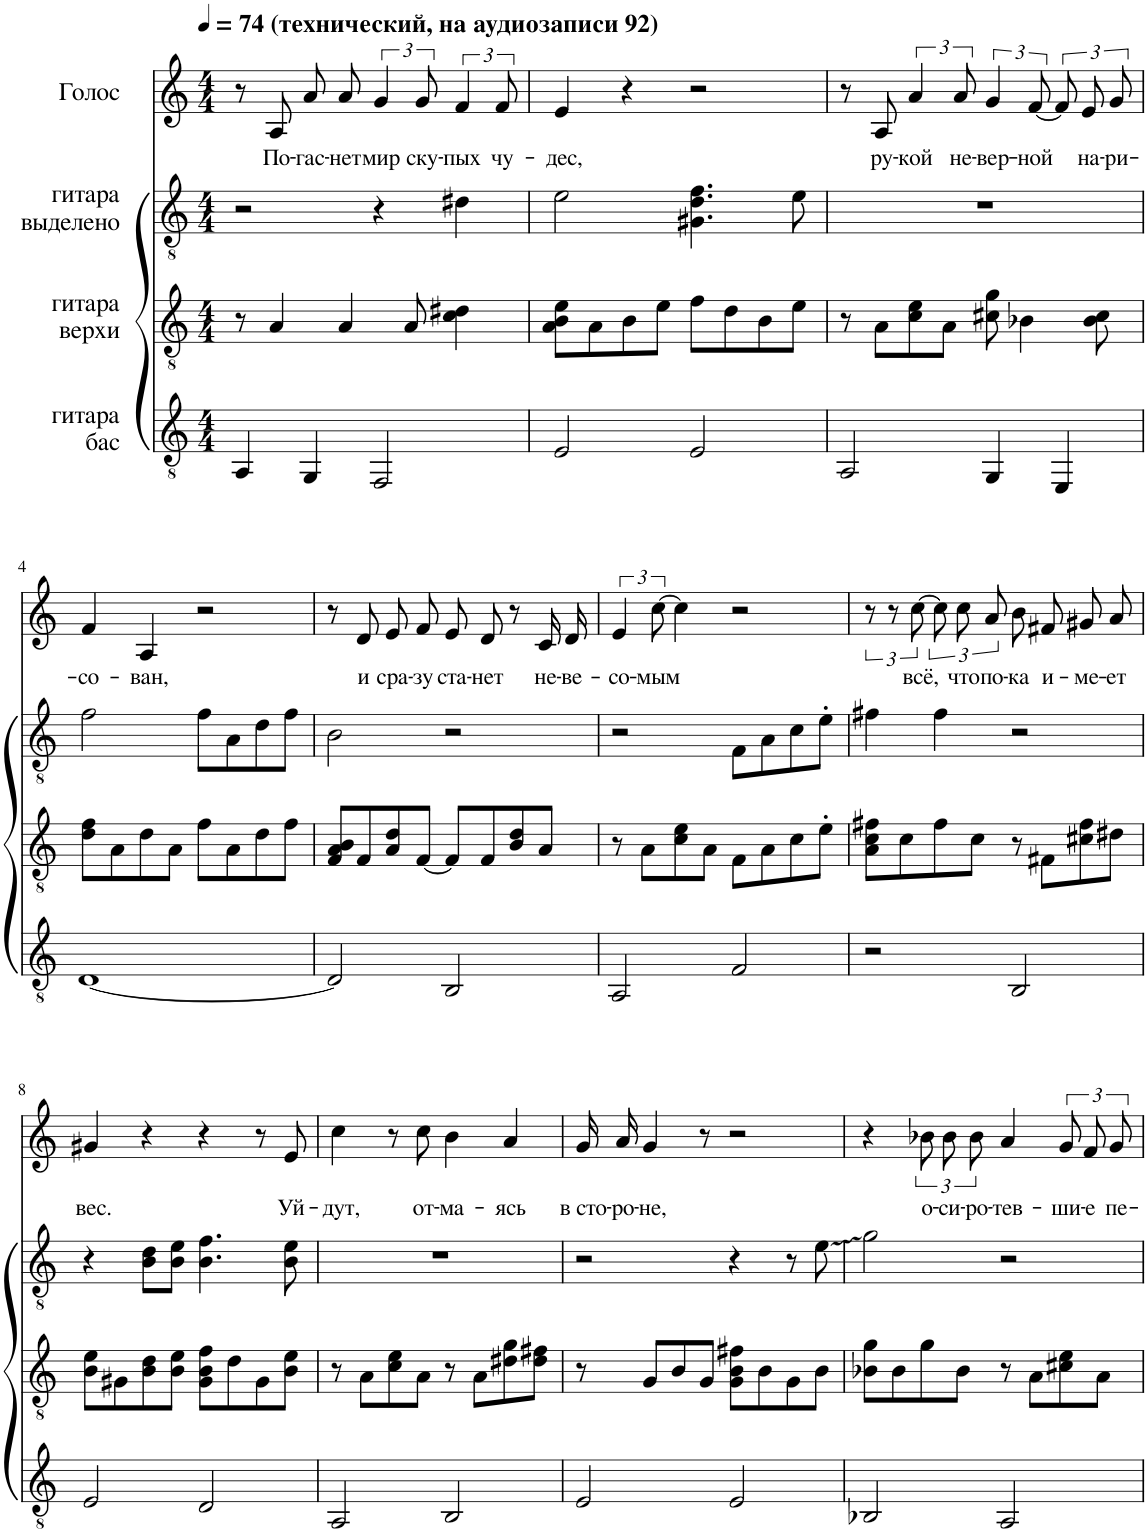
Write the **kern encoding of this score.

**kern	**kern	**kern	**kern	**text
*part4	*part3	*part2	*part1	*part1
*staff4	*staff3	*staff2	*staff1	*staff1
*I"гитара бас	*I"гитара верхи	*I"гитара выделено	*I"Голос	*
*clefGv2	*clefGv2	*clefGv2	*clefG2	*
*k[]	*k[]	*k[]	*k[]	*
*M4/4	*M4/4	*M4/4	*M4/4	*
*MM74	*MM74	*MM74	*MM74	*
=1	=1	=1	=1	=1
!	!	!	!LO:TX:a:B:t=(технический, на аудиозаписи 92)	!
4AA/	8r	2r	8r	.
!	!	!	!	!LO:LY:b
.	4A/	.	8A/	По-
!	!	!	!	!LO:LY:b
4GG/	.	.	8a/L	-гас-
!	!	!	!	!LO:LY:b
.	4A/	.	8a/J	-нет
!	!	!	!	!LO:LY:b
2FF/	.	4r	6g/	мир
.	8A/	.	.	.
!	!	!	!	!LO:LY:b
.	.	.	12g/	ску-
!	!	!	!	!LO:LY:b
.	4c\ 4d#X\	4d#X\	6f/	-пых
!	!	!	!	!LO:LY:b
.	.	.	12f/	чу-
=2	=2	=2	=2	=2
!	!	!	!	!LO:LY:b
2E/	8A\ 8B\ 8e\L	2e\	4e/	-дес,
.	8A\	.	.	.
.	8B\	.	4r	.
.	8e\J	.	.	.
2E/	8f\L	4.G#X\ 4.d\ 4.f\	2r	.
.	8d\	.	.	.
.	8B\	.	.	.
.	8e\J	8e\	.	.
=3	=3	=3	=3	=3
2AA/	8r	1r	8r	.
!	!	!	!	!LO:LY:b
.	8A\L	.	8A/	ру-
!	!	!	!	!LO:LY:b
.	8c\ 8e\	.	6a/	-кой
.	8A\J	.	.	.
!	!	!	!	!LO:LY:b
.	.	.	12a/	не-
!	!	!	!	!LO:LY:b
4GG/	8c#X\ 8g\	.	6g/	-вер-
.	4B-X\	.	.	.
!	!	!	!	!LO:LY:b
.	.	.	[12f/	-ной
4EE/	.	.	12f/L]	.
!	!	!	!	!LO:LY:b
.	.	.	12e/	на-
.	8B-\ 8c#\	.	.	.
!	!	!	!	!LO:LY:b
.	.	.	12g/J	-ри-
!!LO:LB:g=z
=4	=4	=4	=4	=4
!	!	!	!	!LO:LY:b
[1D	8d\ 8f\L	2f\	4f/	-со-
.	8A\	.	.	.
!	!	!	!	!LO:LY:b
.	8d\	.	4A/	-ван,
.	8A\J	.	.	.
.	8f\L	8f\L	2r	.
.	8A\	8A\	.	.
.	8d\	8d\	.	.
.	8f\J	8f\J	.	.
=5	=5	=5	=5	=5
2D/]	8F/ 8A/ 8B/L	2B\	8r	.
!	!	!	!	!LO:LY:b
.	8F/	.	8d/	и
!	!	!	!	!LO:LY:b
.	8A/ 8d/	.	8e/L	сра-
!	!	!	!	!LO:LY:b
.	[8F/J	.	8f/J	-зу
!	!	!	!	!LO:LY:b
2BB/	8F/L]	2r	8e/L	ста-
!	!	!	!	!LO:LY:b
.	8F/	.	8d/J	-нет
.	8B/ 8d/	.	8r	.
!	!	!	!	!LO:LY:b
.	8A/J	.	16c/LL	не-
!	!	!	!	!LO:LY:b
.	.	.	16d/JJ	-ве-
=6	=6	=6	=6	=6
!	!	!	!	!LO:LY:b
2AA/	8r	2r	6e/	-со-
.	8A\L	.	.	.
!	!	!	!	!LO:LY:b
.	.	.	[12cc\	-мым
.	8c\ 8e\	.	4cc\]	.
.	8A\J	.	.	.
2F/	8F\L	8F\L	2r	.
.	8A\	8A\	.	.
.	8c\	8c\	.	.
.	8e'\J	8e'\J	.	.
=7	=7	=7	=7	=7
2r	8A\ 8c\ 8f#X\L	4f#X\	12r	.
.	.	.	12r	.
.	8c\	.	.	.
!	!	!	!	!LO:LY:b
.	.	.	[12cc\	всё,
.	8f#\	4f#\	12cc\L]	.
!	!	!	!	!LO:LY:b
.	.	.	12cc\	что
.	8c\J	.	.	.
!	!	!	!	!LO:LY:b
.	.	.	12a\J	по-
!	!	!	!	!LO:LY:b
2BB/	8r	2r	8b/L	-ка
!	!	!	!	!LO:LY:b
.	8F#X\L	.	8f#X/J	и-
!	!	!	!	!LO:LY:b
.	8c#X\ 8f#\	.	8g#X/L	-ме-
!	!	!	!	!LO:LY:b
.	8d#X\J	.	8a/J	-ет
!!LO:LB:g=z
=8	=8	=8	=8	=8
!	!	!	!	!LO:LY:b
2E/	8B\ 8e\L	4r	4g#X/	вес.
.	8G#X\	.	.	.
.	8B\ 8d\	8B\ 8d\L	4r	.
.	8B\ 8e\J	8B\ 8e\J	.	.
2D/	8G#\ 8B\ 8f\L	4.B\ 4.f\	4r	.
.	8d\	.	.	.
.	8G#\	.	8r	.
!	!	!	!	!LO:LY:b
.	8B\ 8e\J	8B\ 8e\	8e/	Уй-
=9	=9	=9	=9	=9
!	!	!	!	!LO:LY:b
2AA/	8r	1r	4cc\	-дут,
.	8A\L	.	.	.
.	8c\ 8e\	.	8r	.
!	!	!	!	!LO:LY:b
.	8A\J	.	8cc\	от-
!	!	!	!	!LO:LY:b
2BB/	8r	.	4b\	-ма-
.	8A\L	.	.	.
!	!	!	!	!LO:LY:b
.	8d#X\ 8g\	.	4a/	-ясь
.	8d#\ 8f#X\J	.	.	.
=10	=10	=10	=10	=10
!	!	!	!	!LO:LY:b
2E/	8r	2r	16g/LL	в сто-
!	!	!	!	!LO:LY:b
.	.	.	16a/JJ	-ро-
!	!	!	!	!LO:LY:b
.	8G/L	.	4g/	-не,
.	8B/	.	.	.
.	8G/J	.	8r	.
2E/	8G\ 8B\ 8f#X\L	4r	2r	.
.	8B\	.	.	.
.	8G\	8r	.	.
.	8B\J	8e\	.	.
=11	=11	=11	=11	=11
2BB-X/	8B-X\ 8g\L	2g\	4r	.
.	8B-\	.	.	.
!	!	!	!	!LO:LY:b
.	8g\	.	12b-X\L	о-
!	!	!	!	!LO:LY:b
.	.	.	12b-\	-си-
.	8B-\J	.	.	.
!	!	!	!	!LO:LY:b
.	.	.	12b-\J	-ро-
!	!	!	!	!LO:LY:b
2AA/	8r	2r	4a/	-тев-
.	8A\L	.	.	.
!	!	!	!	!LO:LY:b
.	8c#X\ 8e\	.	12g/L	-ши-
!	!	!	!	!LO:LY:b
.	.	.	12f/	-е
.	8A\J	.	.	.
!	!	!	!	!LO:LY:b
.	.	.	12g/J	пе-
=	=	=	=	=
*-	*-	*-	*-	*-
